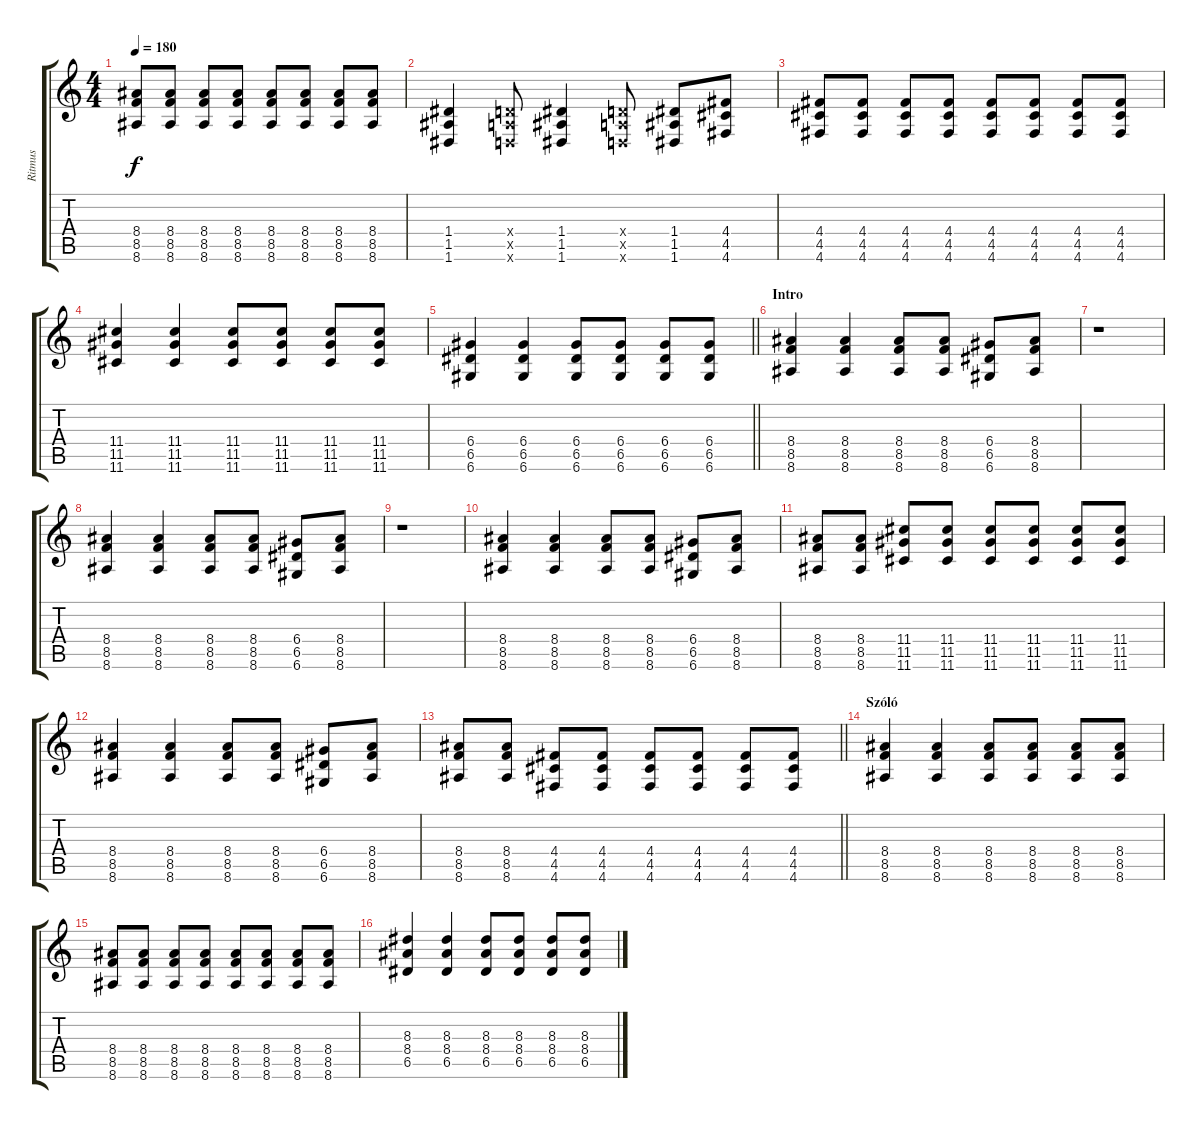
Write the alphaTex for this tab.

\track ("Ritmus" "Ritmus") {instrument distortionguitar}
\staff {score tabs}
\tuning (E4 B3 G3 D3 A2 D2) {hide}
\ts (4 4)
\tempo 180
\clef g2
\ks c
(8.4 8.5 8.6).8{dy f} (8.4 8.5 8.6).8 (8.4 8.5 8.6).8 (8.4 8.5 8.6).8 (8.4 8.5 8.6).8 (8.4 8.5 8.6).8 (8.4 8.5 8.6).8 (8.4 8.5 8.6).8 |
(1.4 1.5 1.6).4 (0.4{x} 0.5{x} 0.6{x}).8 (1.4 1.5 1.6).4 (0.4{x} 0.5{x} 0.6{x}).8 (1.4 1.5 1.6).8 (4.4 4.5 4.6).8 |
(4.4 4.5 4.6).8 (4.4 4.5 4.6).8 (4.4 4.5 4.6).8 (4.4 4.5 4.6).8 (4.4 4.5 4.6).8 (4.4 4.5 4.6).8 (4.4 4.5 4.6).8 (4.4 4.5 4.6).8 |
(11.4 11.5 11.6).4 (11.4 11.5 11.6).4 (11.4 11.5 11.6).8 (11.4 11.5 11.6).8 (11.4 11.5 11.6).8 (11.4 11.5 11.6).8 |
\barLineRight lightlight
(6.4 6.5 6.6).4 (6.4 6.5 6.6).4 (6.4 6.5 6.6).8 (6.4 6.5 6.6).8 (6.4 6.5 6.6).8 (6.4 6.5 6.6).8 |
\section ("" "Intro")
(8.4 8.5 8.6).4 (8.4 8.5 8.6).4 (8.4 8.5 8.6).8 (8.4 8.5 8.6).8 (6.4 6.5 6.6).8 (8.4 8.5 8.6).8 |
r.1 |
(8.4 8.5 8.6).4 (8.4 8.5 8.6).4 (8.4 8.5 8.6).8 (8.4 8.5 8.6).8 (6.4 6.5 6.6).8 (8.4 8.5 8.6).8 |
r.1 |
(8.4 8.5 8.6).4 (8.4 8.5 8.6).4 (8.4 8.5 8.6).8 (8.4 8.5 8.6).8 (6.4 6.5 6.6).8 (8.4 8.5 8.6).8 |
(8.4 8.5 8.6).8 (8.4 8.5 8.6).8 (11.4 11.5 11.6).8 (11.4 11.5 11.6).8 (11.4 11.5 11.6).8 (11.4 11.5 11.6).8 (11.4 11.5 11.6).8 (11.4 11.5 11.6).8 |
(8.4 8.5 8.6).4 (8.4 8.5 8.6).4 (8.4 8.5 8.6).8 (8.4 8.5 8.6).8 (6.4 6.5 6.6).8 (8.4 8.5 8.6).8 |
\barLineRight lightlight
(8.4 8.5 8.6).8 (8.4 8.5 8.6).8 (4.4 4.5 4.6).8 (4.4 4.5 4.6).8 (4.4 4.5 4.6).8 (4.4 4.5 4.6).8 (4.4 4.5 4.6).8 (4.4 4.5 4.6).8 |
\section ("" "Szóló")
(8.4 8.5 8.6).4 (8.4 8.5 8.6).4 (8.4 8.5 8.6).8 (8.4 8.5 8.6).8 (8.4 8.5 8.6).8 (8.4 8.5 8.6).8 |
(8.4 8.5 8.6).8 (8.4 8.5 8.6).8 (8.4 8.5 8.6).8 (8.4 8.5 8.6).8 (8.4 8.5 8.6).8 (8.4 8.5 8.6).8 (8.4 8.5 8.6).8 (8.4 8.5 8.6).8 |
(8.3 8.4 6.5).4 (8.3 8.4 6.5).4 (8.3 8.4 6.5).8 (8.3 8.4 6.5).8 (8.3 8.4 6.5).8 (8.3 8.4 6.5).8
